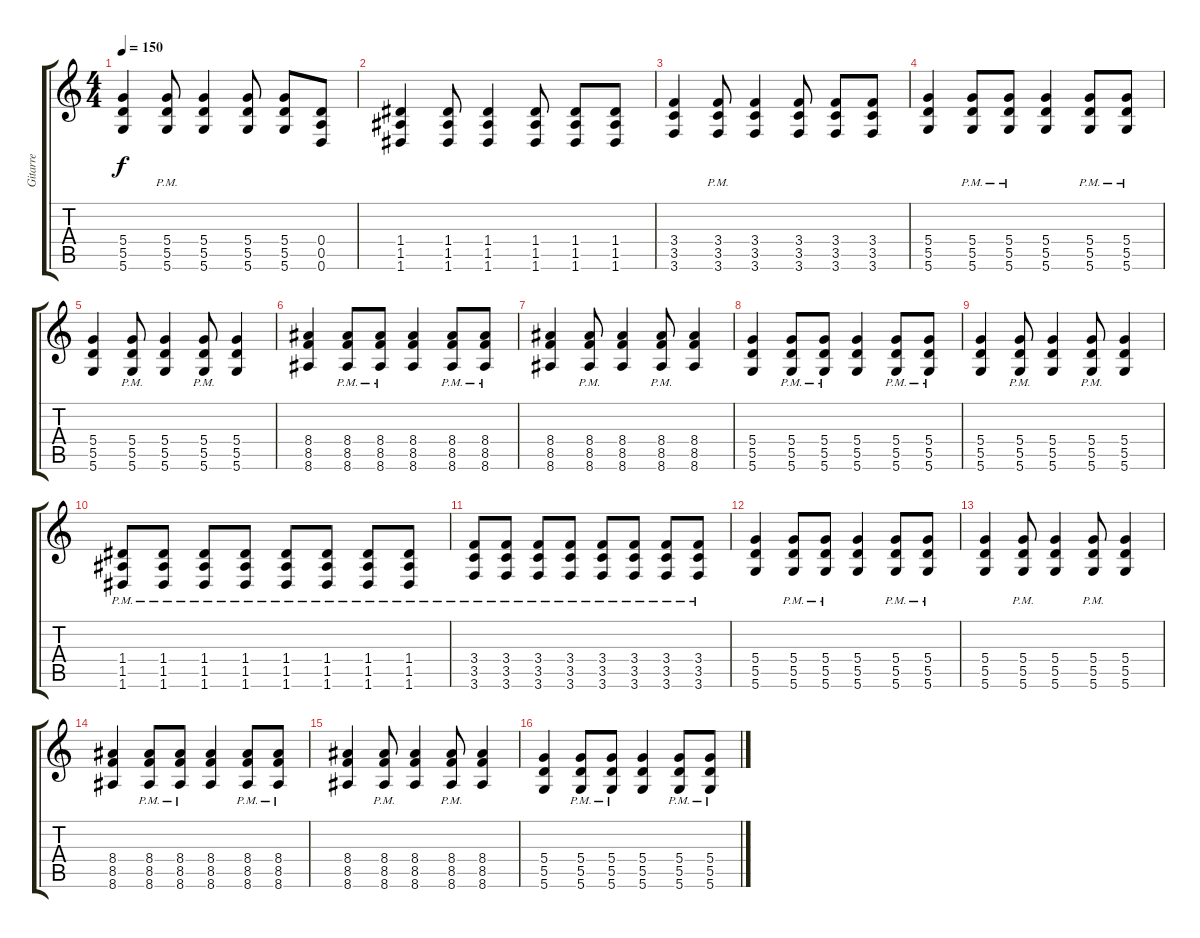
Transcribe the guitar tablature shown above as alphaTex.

\track ("Gitarre" "Gitarre") {instrument acousticguitarsteel}
\staff {score tabs}
\tuning (E4 B3 G3 D3 A2 D2) {hide}
\ts (4 4)
\tempo 150
\clef g2
\ks c
(5.4 5.5 5.6).4{dy f} (5.4{pm} 5.5{pm} 5.6{pm}).8 (5.4 5.5 5.6).4 (5.4 5.5 5.6).8 (5.4 5.5 5.6).8 (0.4 0.5 0.6).8 |
(1.4 1.5 1.6).4 (1.4 1.5 1.6).8 (1.4 1.5 1.6).4 (1.4 1.5 1.6).8 (1.4 1.5 1.6).8 (1.4 1.5 1.6).8 |
(3.4 3.5 3.6).4 (3.4{pm} 3.5{pm} 3.6{pm}).8 (3.4 3.5 3.6).4 (3.4 3.5 3.6).8 (3.4 3.5 3.6).8 (3.4 3.5 3.6).8 |
(5.4 5.5 5.6).4 (5.4{pm} 5.5{pm} 5.6{pm}).8 (5.4{pm} 5.5{pm} 5.6{pm}).8 (5.4 5.5 5.6).4 (5.4{pm} 5.5{pm} 5.6{pm}).8 (5.4{pm} 5.5{pm} 5.6{pm}).8 |
(5.4 5.5 5.6).4 (5.4{pm} 5.5{pm} 5.6{pm}).8 (5.4 5.5 5.6).4 (5.4{pm} 5.5{pm} 5.6{pm}).8 (5.4 5.5 5.6).4 |
(8.4 8.5 8.6).4 (8.4{pm} 8.5{pm} 8.6{pm}).8 (8.4{pm} 8.5{pm} 8.6{pm}).8 (8.4 8.5 8.6).4 (8.4{pm} 8.5{pm} 8.6{pm}).8 (8.4{pm} 8.5{pm} 8.6{pm}).8 |
(8.4 8.5 8.6).4 (8.4{pm} 8.5{pm} 8.6{pm}).8 (8.4 8.5 8.6).4 (8.4{pm} 8.5{pm} 8.6{pm}).8 (8.4 8.5 8.6).4 |
(5.4 5.5 5.6).4 (5.4{pm} 5.5{pm} 5.6{pm}).8 (5.4{pm} 5.5{pm} 5.6{pm}).8 (5.4 5.5 5.6).4 (5.4{pm} 5.5{pm} 5.6{pm}).8 (5.4{pm} 5.5{pm} 5.6{pm}).8 |
(5.4 5.5 5.6).4 (5.4{pm} 5.5{pm} 5.6{pm}).8 (5.4 5.5 5.6).4 (5.4{pm} 5.5{pm} 5.6{pm}).8 (5.4 5.5 5.6).4 |
(1.4{pm} 1.5{pm} 1.6{pm}).8 (1.4{pm} 1.5{pm} 1.6{pm}).8 (1.4{pm} 1.5{pm} 1.6{pm}).8 (1.4{pm} 1.5{pm} 1.6{pm}).8 (1.4{pm} 1.5{pm} 1.6{pm}).8 (1.4{pm} 1.5{pm} 1.6{pm}).8 (1.4{pm} 1.5{pm} 1.6{pm}).8 (1.4{pm} 1.5{pm} 1.6{pm}).8 |
(3.4{pm} 3.5{pm} 3.6{pm}).8 (3.4{pm} 3.5{pm} 3.6{pm}).8 (3.4{pm} 3.5{pm} 3.6{pm}).8 (3.4{pm} 3.5{pm} 3.6{pm}).8 (3.4{pm} 3.5{pm} 3.6{pm}).8 (3.4{pm} 3.5{pm} 3.6{pm}).8 (3.4{pm} 3.5{pm} 3.6{pm}).8 (3.4{pm} 3.5{pm} 3.6{pm}).8 |
(5.4 5.5 5.6).4 (5.4{pm} 5.5{pm} 5.6{pm}).8 (5.4{pm} 5.5{pm} 5.6{pm}).8 (5.4 5.5 5.6).4 (5.4{pm} 5.5{pm} 5.6{pm}).8 (5.4{pm} 5.5{pm} 5.6{pm}).8 |
(5.4 5.5 5.6).4 (5.4{pm} 5.5{pm} 5.6{pm}).8 (5.4 5.5 5.6).4 (5.4{pm} 5.5{pm} 5.6{pm}).8 (5.4 5.5 5.6).4 |
(8.4 8.5 8.6).4 (8.4{pm} 8.5{pm} 8.6{pm}).8 (8.4{pm} 8.5{pm} 8.6{pm}).8 (8.4 8.5 8.6).4 (8.4{pm} 8.5{pm} 8.6{pm}).8 (8.4{pm} 8.5{pm} 8.6{pm}).8 |
(8.4 8.5 8.6).4 (8.4{pm} 8.5{pm} 8.6{pm}).8 (8.4 8.5 8.6).4 (8.4{pm} 8.5{pm} 8.6{pm}).8 (8.4 8.5 8.6).4 |
(5.4 5.5 5.6).4 (5.4{pm} 5.5{pm} 5.6{pm}).8 (5.4{pm} 5.5{pm} 5.6{pm}).8 (5.4 5.5 5.6).4 (5.4{pm} 5.5{pm} 5.6{pm}).8 (5.4{pm} 5.5{pm} 5.6{pm}).8
